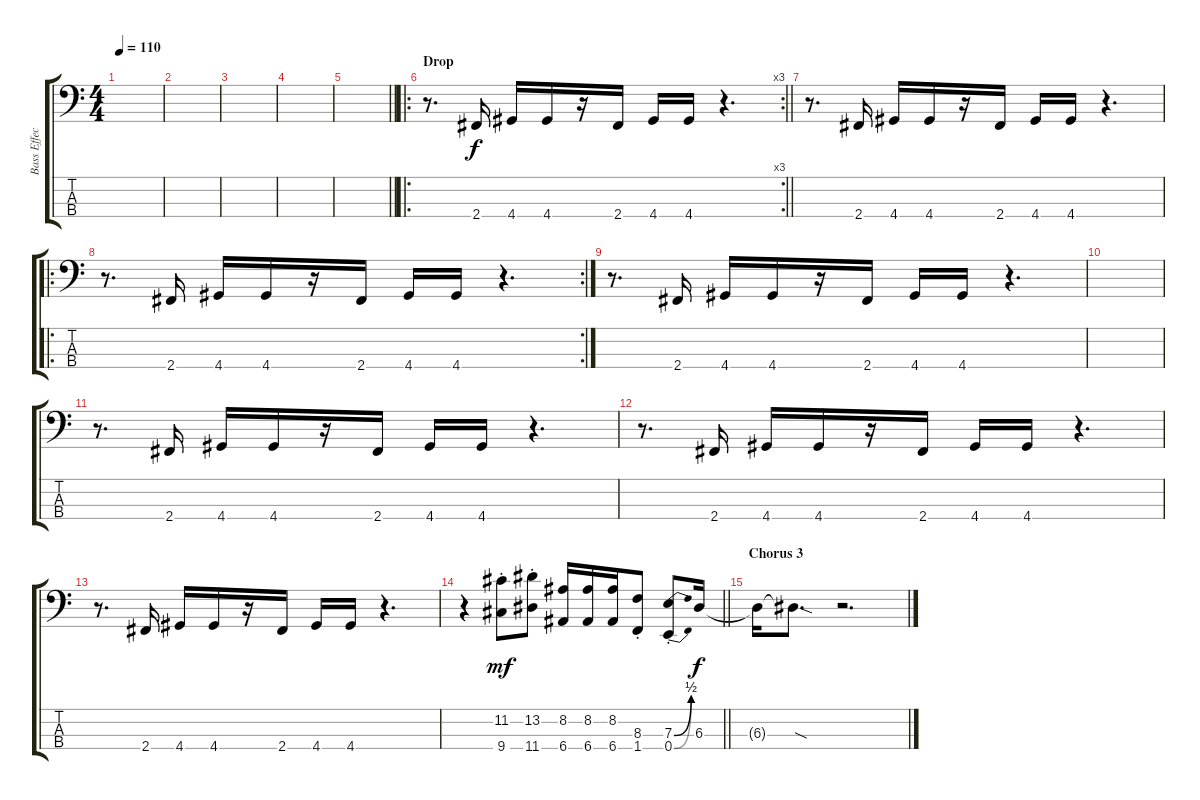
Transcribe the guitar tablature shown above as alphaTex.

\track ("Bass Effect" "Bass Effec") {instrument synthbass1}
\staff {score tabs}
\tuning (G2 D2 A1 E1) {hide}
\ts (4 4)
\tempo 110
\clef f4
\ks c
|
|
|
|
\barLineRight lightlight
|
\ro
\rc 3
\section ("" "Drop")
\barLineRight lightlight
r.8{d} 2.4.16 4.4.16 4.4.16 r.16 2.4.16 4.4.16 4.4.16 r.4{d} |
r.8{d} 2.4.16 4.4.16 4.4.16 r.16 2.4.16 4.4.16 4.4.16 r.4{d} |
\ro
\rc 2
r.8{d} 2.4.16 4.4.16 4.4.16 r.16 2.4.16 4.4.16 4.4.16 r.4{d} |
r.8{d} 2.4.16 4.4.16 4.4.16 r.16 2.4.16 4.4.16 4.4.16 r.4{d} |
|
r.8{d} 2.4.16 4.4.16 4.4.16 r.16 2.4.16 4.4.16 4.4.16 r.4{d} |
r.8{d} 2.4.16 4.4.16 4.4.16 r.16 2.4.16 4.4.16 4.4.16 r.4{d} |
r.8{d} 2.4.16 4.4.16 4.4.16 r.16 2.4.16 4.4.16 4.4.16 r.4{d} |
\barLineRight lightlight
r.4 (11.2{st} 9.4{st}).8{dy mf} (13.2{st} 11.4{st}).8 (8.2 6.4).16 (8.2 6.4).16 (8.2 6.4).16 (8.3{st} 1.4{st}).8 (7.3{be (bend 0 0 60 2) st} 0.4{be (bend 0 0 60 2) st}).8 6.3.16{dy f} |
\section ("" "Chorus 3")
6.3{t}.16 6.3{sod t}.8{d} r.2{d}
